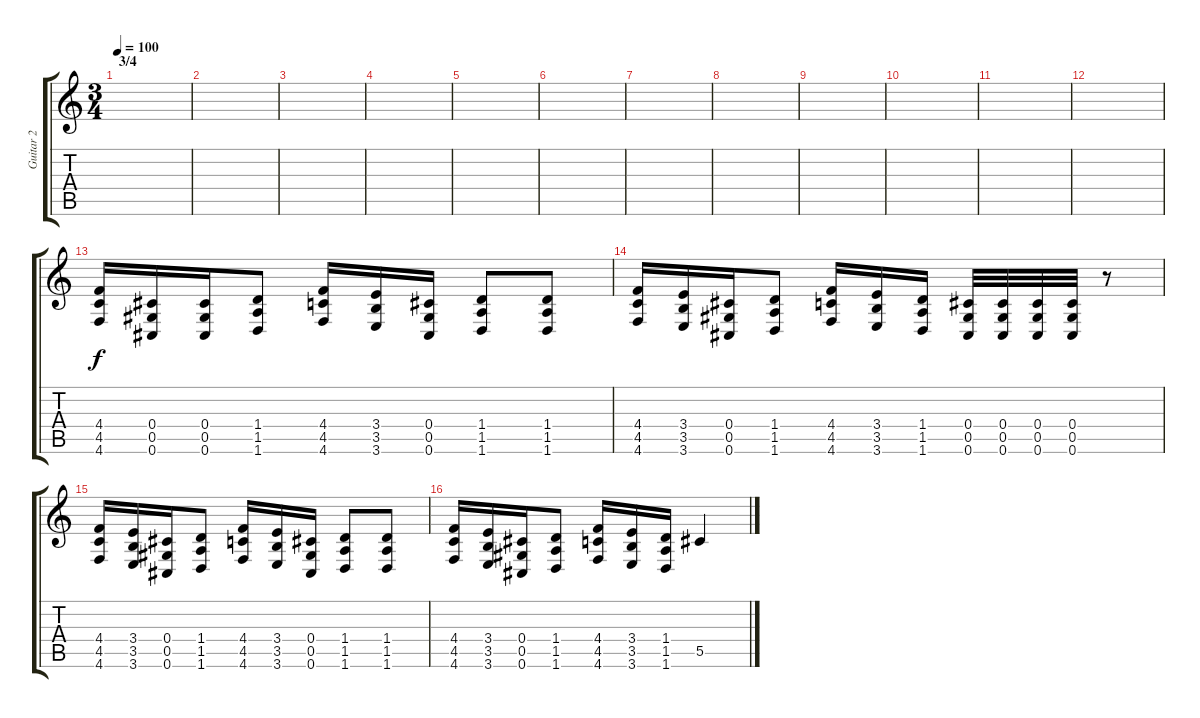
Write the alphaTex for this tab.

\track ("Guitar 2" "Guitar 2") {instrument overdrivenguitar}
\staff {score tabs}
\tuning (Eb4 Bb3 Gb3 Db3 Ab2 Db2) {hide}
\ts (3 4)
\section ("" "3/4")
\tempo 100
\clef g2
\ks c
|
|
|
|
|
|
|
|
|
|
|
|
(4.4 4.5 4.6).16 (0.4 0.5 0.6).16 (0.4 0.5 0.6).16 (1.4 1.5 1.6).8 (4.4 4.5 4.6).16 (3.4 3.5 3.6).16 (0.4 0.5 0.6).16 (1.4 1.5 1.6).8 (1.4 1.5 1.6).8 |
(4.4 4.5 4.6).16 (3.4 3.5 3.6).16 (0.4 0.5 0.6).16 (1.4 1.5 1.6).8 (4.4 4.5 4.6).16 (3.4 3.5 3.6).16 (1.4 1.5 1.6).16 (0.4 0.5 0.6).32 (0.4 0.5 0.6).32 (0.4 0.5 0.6).32 (0.4 0.5 0.6).32 r.8 |
(4.4 4.5 4.6).16 (3.4 3.5 3.6).16 (0.4 0.5 0.6).16 (1.4 1.5 1.6).8 (4.4 4.5 4.6).16 (3.4 3.5 3.6).16 (0.4 0.5 0.6).16 (1.4 1.5 1.6).8 (1.4 1.5 1.6).8 |
(4.4 4.5 4.6).16 (3.4 3.5 3.6).16 (0.4 0.5 0.6).16 (1.4 1.5 1.6).8 (4.4 4.5 4.6).16 (3.4 3.5 3.6).16 (1.4 1.5 1.6).16 5.5.4
